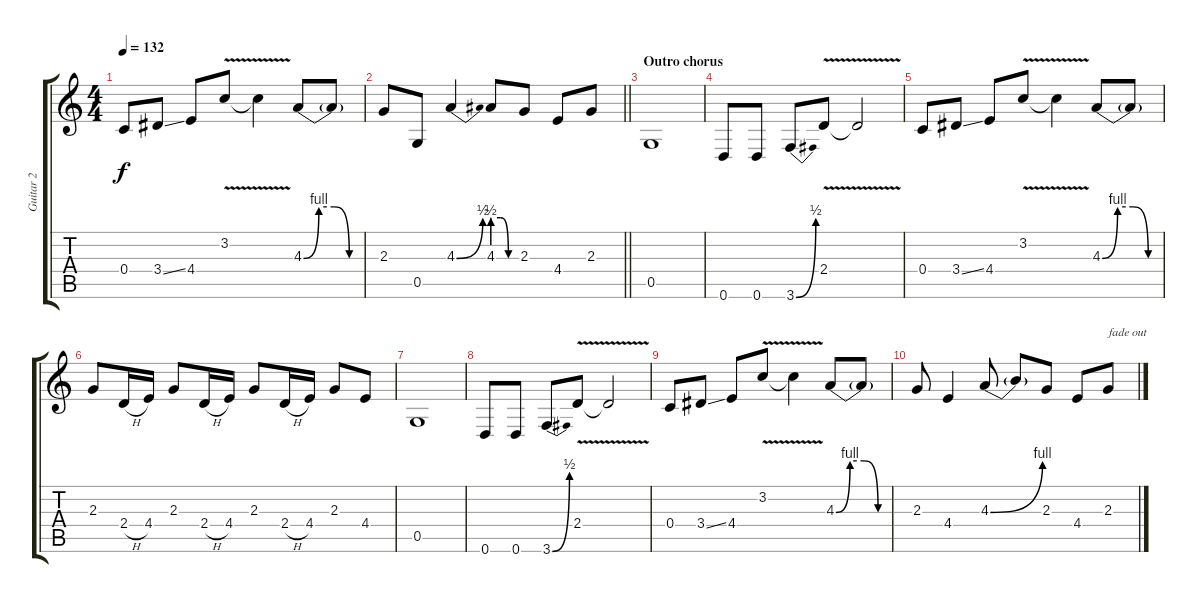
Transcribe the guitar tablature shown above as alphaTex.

\track ("Guitar 2" "Guitar 2") {instrument overdrivenguitar}
\staff {score tabs}
\tuning (D4 A3 F3 C3 G2 D2) {hide}
\ts (4 4)
\tempo 132
\clef g2
\ks c
0.4.8{dy f} 3.4{ss}.8 4.4.8 3.2{v}.8 3.2{t}.4 4.3{be (custom 0 0 15 4 30 4 45 0 60 0)}.8 4.3{t}.8 |
\barLineRight lightlight
2.3.8 0.5.8 4.3{be (bend 0 0 60 2)}.4 4.3{be (custom 0 2 20 2 40 0 60 0)}.8 2.3.8 4.4.8 2.3.8 |
\section ("" "Outro chorus")
0.5.1 |
0.6.8 0.6.8 3.6{be (bend 0 0 60 2)}.8 2.4{v}.8 2.4{t}.2 |
0.4.8 3.4{ss}.8 4.4.8 3.2{v}.8 3.2{t}.4 4.3{be (custom 0 0 15 4 30 4 45 0 60 0)}.8 4.3{t}.8 |
2.3.8 2.4{h}.16 4.4.16 2.3.8 2.4{h}.16 4.4.16 2.3.8 2.4{h}.16 4.4.16 2.3.8 4.4.8 |
0.5.1 |
0.6.8 0.6.8 3.6{be (bend 0 0 60 2)}.8 2.4{v}.8 2.4{t}.2 |
0.4.8 3.4{ss}.8 4.4.8 3.2{v}.8 3.2{t}.4 4.3{be (custom 0 0 15 4 30 4 45 0 60 0)}.8 4.3{t}.8 |
2.3.8 4.4.4 4.3{be (bend 0 0 60 4)}.8 4.3{t}.8 2.3.8 4.4.8 2.3.8{txt "fade out"}
